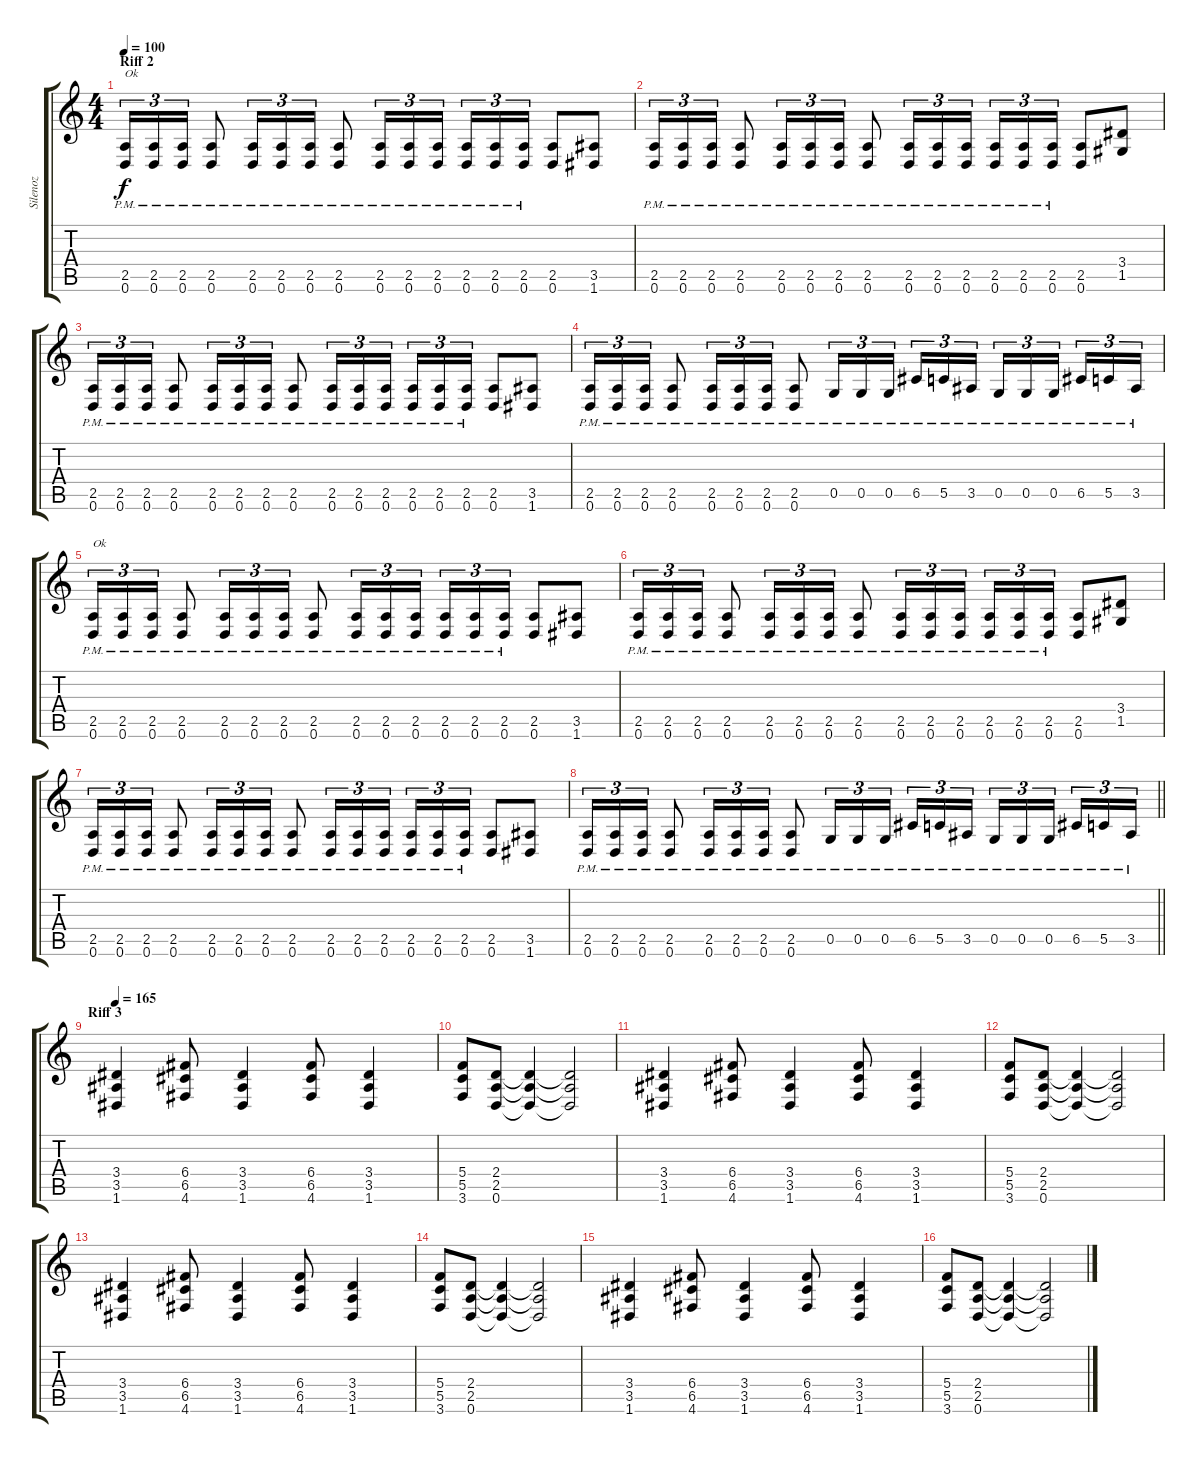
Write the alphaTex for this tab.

\track ("Silenoz" "Silenoz") {instrument distortionguitar}
\staff {score tabs}
\tuning (D4 A3 F3 C3 G2 D2) {hide}
\ts (4 4)
\section ("" "Riff 2")
\tempo 100
\clef g2
\ks c
(2.5{pm} 0.6{pm}).16{tu (3 2) txt "Ok" dy f} (2.5{pm} 0.6{pm}).16{tu (3 2)} (2.5{pm} 0.6{pm}).16{tu (3 2)} (2.5{pm} 0.6{pm}).8 (2.5{pm} 0.6{pm}).16{tu (3 2)} (2.5{pm} 0.6{pm}).16{tu (3 2)} (2.5{pm} 0.6{pm}).16{tu (3 2)} (2.5{pm} 0.6{pm}).8 (2.5{pm} 0.6{pm}).16{tu (3 2)} (2.5{pm} 0.6{pm}).16{tu (3 2)} (2.5{pm} 0.6{pm}).16{tu (3 2) beam splitsecondary} (2.5{pm} 0.6{pm}).16{tu (3 2)} (2.5{pm} 0.6{pm}).16{tu (3 2)} (2.5{pm} 0.6{pm}).16{tu (3 2)} (2.5 0.6).8 (3.5 1.6).8 |
(2.5{pm} 0.6{pm}).16{tu (3 2)} (2.5{pm} 0.6{pm}).16{tu (3 2)} (2.5{pm} 0.6{pm}).16{tu (3 2)} (2.5{pm} 0.6{pm}).8 (2.5{pm} 0.6{pm}).16{tu (3 2)} (2.5{pm} 0.6{pm}).16{tu (3 2)} (2.5{pm} 0.6{pm}).16{tu (3 2)} (2.5{pm} 0.6{pm}).8 (2.5{pm} 0.6{pm}).16{tu (3 2)} (2.5{pm} 0.6{pm}).16{tu (3 2)} (2.5{pm} 0.6{pm}).16{tu (3 2) beam splitsecondary} (2.5{pm} 0.6{pm}).16{tu (3 2)} (2.5{pm} 0.6{pm}).16{tu (3 2)} (2.5{pm} 0.6{pm}).16{tu (3 2)} (2.5 0.6).8 (3.4 1.5).8 |
(2.5{pm} 0.6{pm}).16{tu (3 2)} (2.5{pm} 0.6{pm}).16{tu (3 2)} (2.5{pm} 0.6{pm}).16{tu (3 2)} (2.5{pm} 0.6{pm}).8 (2.5{pm} 0.6{pm}).16{tu (3 2)} (2.5{pm} 0.6{pm}).16{tu (3 2)} (2.5{pm} 0.6{pm}).16{tu (3 2)} (2.5{pm} 0.6{pm}).8 (2.5{pm} 0.6{pm}).16{tu (3 2)} (2.5{pm} 0.6{pm}).16{tu (3 2)} (2.5{pm} 0.6{pm}).16{tu (3 2) beam splitsecondary} (2.5{pm} 0.6{pm}).16{tu (3 2)} (2.5{pm} 0.6{pm}).16{tu (3 2)} (2.5{pm} 0.6{pm}).16{tu (3 2)} (2.5 0.6).8 (3.5 1.6).8 |
(2.5{pm} 0.6{pm}).16{tu (3 2)} (2.5{pm} 0.6{pm}).16{tu (3 2)} (2.5{pm} 0.6{pm}).16{tu (3 2)} (2.5{pm} 0.6{pm}).8 (2.5{pm} 0.6{pm}).16{tu (3 2)} (2.5{pm} 0.6{pm}).16{tu (3 2)} (2.5{pm} 0.6{pm}).16{tu (3 2)} (2.5{pm} 0.6{pm}).8 0.5{pm}.16{tu (3 2)} 0.5{pm}.16{tu (3 2)} 0.5{pm}.16{tu (3 2) beam splitsecondary} 6.5{pm}.16{tu (3 2)} 5.5{pm}.16{tu (3 2)} 3.5{pm}.16{tu (3 2)} 0.5{pm}.16{tu (3 2)} 0.5{pm}.16{tu (3 2)} 0.5{pm}.16{tu (3 2) beam splitsecondary} 6.5{pm}.16{tu (3 2)} 5.5{pm}.16{tu (3 2)} 3.5{pm}.16{tu (3 2)} |
(2.5{pm} 0.6{pm}).16{tu (3 2) txt "Ok"} (2.5{pm} 0.6{pm}).16{tu (3 2)} (2.5{pm} 0.6{pm}).16{tu (3 2)} (2.5{pm} 0.6{pm}).8 (2.5{pm} 0.6{pm}).16{tu (3 2)} (2.5{pm} 0.6{pm}).16{tu (3 2)} (2.5{pm} 0.6{pm}).16{tu (3 2)} (2.5{pm} 0.6{pm}).8 (2.5{pm} 0.6{pm}).16{tu (3 2)} (2.5{pm} 0.6{pm}).16{tu (3 2)} (2.5{pm} 0.6{pm}).16{tu (3 2) beam splitsecondary} (2.5{pm} 0.6{pm}).16{tu (3 2)} (2.5{pm} 0.6{pm}).16{tu (3 2)} (2.5{pm} 0.6{pm}).16{tu (3 2)} (2.5 0.6).8 (3.5 1.6).8 |
(2.5{pm} 0.6{pm}).16{tu (3 2)} (2.5{pm} 0.6{pm}).16{tu (3 2)} (2.5{pm} 0.6{pm}).16{tu (3 2)} (2.5{pm} 0.6{pm}).8 (2.5{pm} 0.6{pm}).16{tu (3 2)} (2.5{pm} 0.6{pm}).16{tu (3 2)} (2.5{pm} 0.6{pm}).16{tu (3 2)} (2.5{pm} 0.6{pm}).8 (2.5{pm} 0.6{pm}).16{tu (3 2)} (2.5{pm} 0.6{pm}).16{tu (3 2)} (2.5{pm} 0.6{pm}).16{tu (3 2) beam splitsecondary} (2.5{pm} 0.6{pm}).16{tu (3 2)} (2.5{pm} 0.6{pm}).16{tu (3 2)} (2.5{pm} 0.6{pm}).16{tu (3 2)} (2.5 0.6).8 (3.4 1.5).8 |
(2.5{pm} 0.6{pm}).16{tu (3 2)} (2.5{pm} 0.6{pm}).16{tu (3 2)} (2.5{pm} 0.6{pm}).16{tu (3 2)} (2.5{pm} 0.6{pm}).8 (2.5{pm} 0.6{pm}).16{tu (3 2)} (2.5{pm} 0.6{pm}).16{tu (3 2)} (2.5{pm} 0.6{pm}).16{tu (3 2)} (2.5{pm} 0.6{pm}).8 (2.5{pm} 0.6{pm}).16{tu (3 2)} (2.5{pm} 0.6{pm}).16{tu (3 2)} (2.5{pm} 0.6{pm}).16{tu (3 2) beam splitsecondary} (2.5{pm} 0.6{pm}).16{tu (3 2)} (2.5{pm} 0.6{pm}).16{tu (3 2)} (2.5{pm} 0.6{pm}).16{tu (3 2)} (2.5 0.6).8 (3.5 1.6).8 |
\barLineRight lightlight
(2.5{pm} 0.6{pm}).16{tu (3 2)} (2.5{pm} 0.6{pm}).16{tu (3 2)} (2.5{pm} 0.6{pm}).16{tu (3 2)} (2.5{pm} 0.6{pm}).8 (2.5{pm} 0.6{pm}).16{tu (3 2)} (2.5{pm} 0.6{pm}).16{tu (3 2)} (2.5{pm} 0.6{pm}).16{tu (3 2)} (2.5{pm} 0.6{pm}).8 0.5{pm}.16{tu (3 2)} 0.5{pm}.16{tu (3 2)} 0.5{pm}.16{tu (3 2) beam splitsecondary} 6.5{pm}.16{tu (3 2)} 5.5{pm}.16{tu (3 2)} 3.5{pm}.16{tu (3 2)} 0.5{pm}.16{tu (3 2)} 0.5{pm}.16{tu (3 2)} 0.5{pm}.16{tu (3 2) beam splitsecondary} 6.5{pm}.16{tu (3 2)} 5.5{pm}.16{tu (3 2)} 3.5{pm}.16{tu (3 2)} |
\section ("" "Riff 3")
\tempo 165
(3.4 3.5 1.6).4 (6.4 6.5 4.6).8 (3.4 3.5 1.6).4 (6.4 6.5 4.6).8 (3.4 3.5 1.6).4 |
(5.4 5.5 3.6).8 (2.4 2.5 0.6).8 (2.4{t} 2.5{t} 0.6{t}).4 (2.4{t} 2.5{t} 0.6{t}).2 |
(3.4 3.5 1.6).4 (6.4 6.5 4.6).8 (3.4 3.5 1.6).4 (6.4 6.5 4.6).8 (3.4 3.5 1.6).4 |
(5.4 5.5 3.6).8 (2.4 2.5 0.6).8 (2.4{t} 2.5{t} 0.6{t}).4 (2.4{t} 2.5{t} 0.6{t}).2 |
(3.4 3.5 1.6).4 (6.4 6.5 4.6).8 (3.4 3.5 1.6).4 (6.4 6.5 4.6).8 (3.4 3.5 1.6).4 |
(5.4 5.5 3.6).8 (2.4 2.5 0.6).8 (2.4{t} 2.5{t} 0.6{t}).4 (2.4{t} 2.5{t} 0.6{t}).2 |
(3.4 3.5 1.6).4 (6.4 6.5 4.6).8 (3.4 3.5 1.6).4 (6.4 6.5 4.6).8 (3.4 3.5 1.6).4 |
(5.4 5.5 3.6).8 (2.4 2.5 0.6).8 (2.4{t} 2.5{t} 0.6{t}).4 (2.4{t} 2.5{t} 0.6{t}).2
